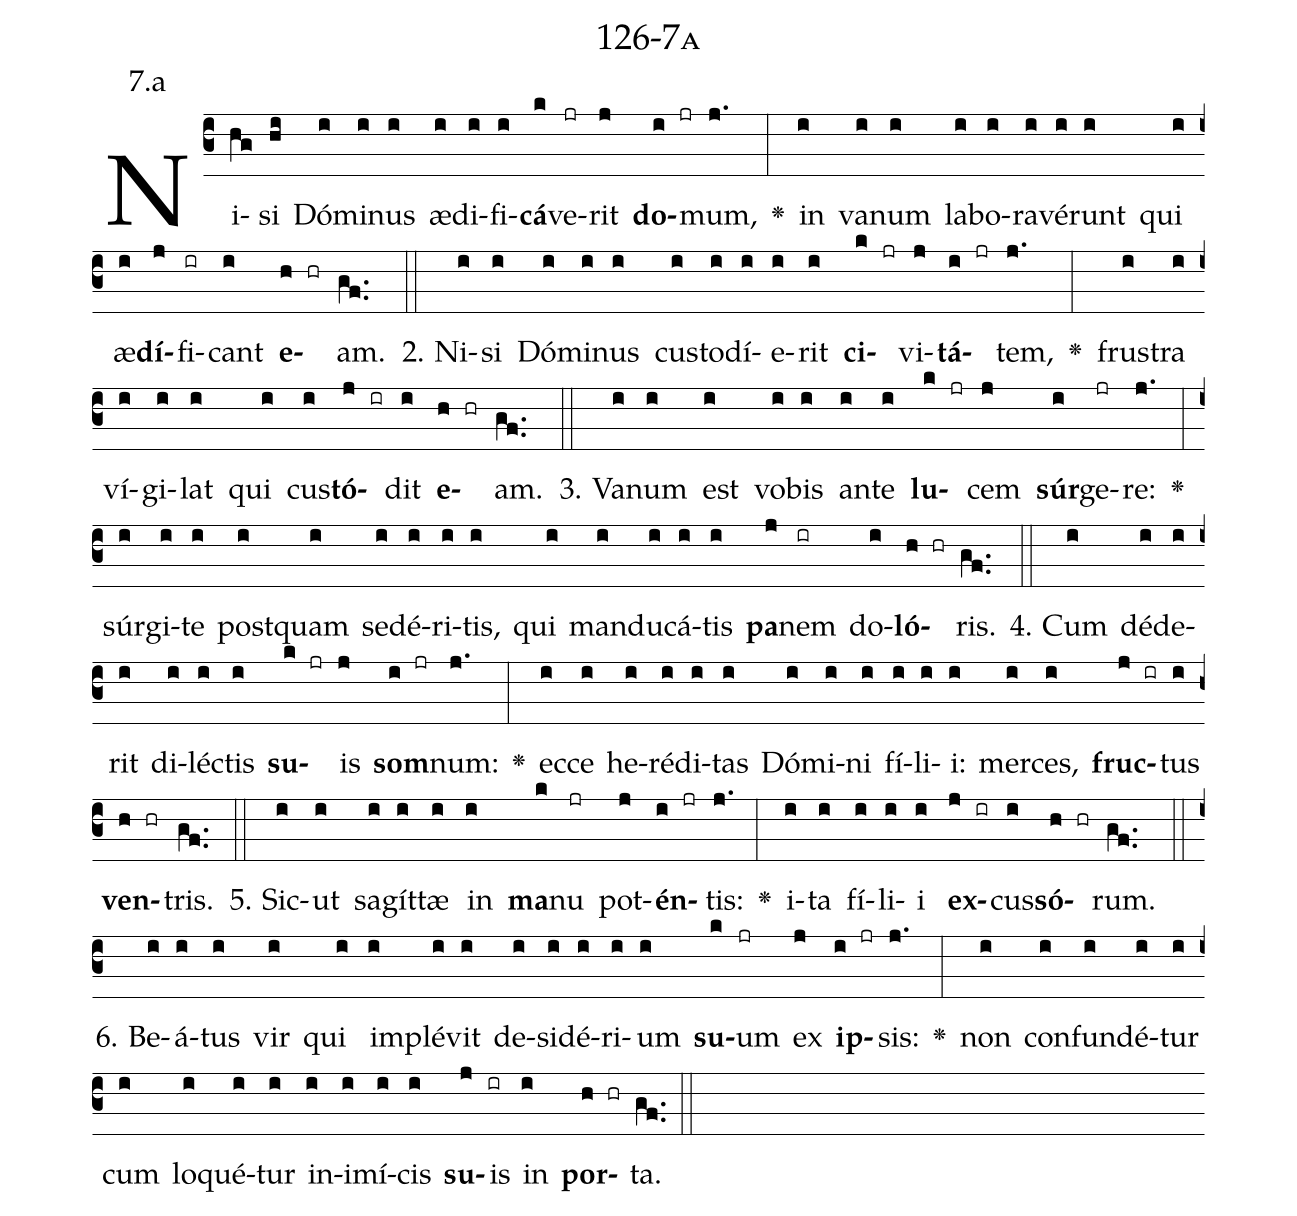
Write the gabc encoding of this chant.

name: 126-7a;
annotation: 7.a;
%%
(c3)Ni(hg)si(hi) Dó(i)mi(i)nus(i) æ(i)di(i)fi(i)<b>cá</b>(k)ve(jr)rit(j) <b>do</b>(i jr)mum,(j.) <v>\greheightstar</v>(:) in(i) va(i)num(i) la(i)bo(i)ra(i)vé(i)runt(i) qui(i) æ(i)<b>dí</b>(j)fi(ir)cant(i) <b>e</b>(h hr)am.(gf..) (::)
2. Ni(i)si(i) Dó(i)mi(i)nus(i) cus(i)to(i)dí(i)e(i)rit(i) <b>ci</b>(k jr)vi(j)<b>tá</b>(i jr)tem,(j.) <v>\greheightstar</v>(:) frus(i)tra(i) ví(i)gi(i)lat(i) qui(i) cus(i)<b>tó</b>(j ir)dit(i) <b>e</b>(h hr)am.(gf..) (::)
3. Va(i)num(i) est(i) vo(i)bis(i) an(i)te(i) <b>lu</b>(k jr)cem(j) <b>súr</b>(i)ge(jr)re:(j.) <v>\greheightstar</v>(:) súr(i)gi(i)te(i) post(i)quam(i) se(i)dé(i)ri(i)tis,(i) qui(i) man(i)du(i)cá(i)tis(i) <b>pa</b>(j)nem(ir) do(i)<b>ló</b>(h hr)ris.(gf..) (::)
4. Cum(i) dé(i)de(i)rit(i) di(i)léc(i)tis(i) <b>su</b>(k jr)is(j) <b>som</b>(i jr)num:(j.) <v>\greheightstar</v>(:) ec(i)ce(i) he(i)ré(i)di(i)tas(i) Dó(i)mi(i)ni(i) fí(i)li(i)i:(i) mer(i)ces,(i) <b>fruc</b>(j ir)tus(i) <b>ven</b>(h hr)tris.(gf..) (::)
5. Sic(i)ut(i) sa(i)gít(i)tæ(i) in(i) <b>ma</b>(k)nu(jr) pot(j)<b>én</b>(i jr)tis:(j.) <v>\greheightstar</v>(:) i(i)ta(i) fí(i)li(i)i(i) <b>ex</b>(j ir)cus(i)<b>só</b>(h hr)rum.(gf..) (::)
6. Be(i)á(i)tus(i) vir(i) qui(i) im(i)plé(i)vit(i) de(i)si(i)dé(i)ri(i)um(i) <b>su</b>(k)um(jr) ex(j) <b>ip</b>(i jr)sis:(j.) <v>\greheightstar</v>(:) non(i) con(i)fun(i)dé(i)tur(i) cum(i) lo(i)qué(i)tur(i) in(i)i(i)mí(i)cis(i) <b>su</b>(j)is(ir) in(i) <b>por</b>(h hr)ta.(gf..) (::)
